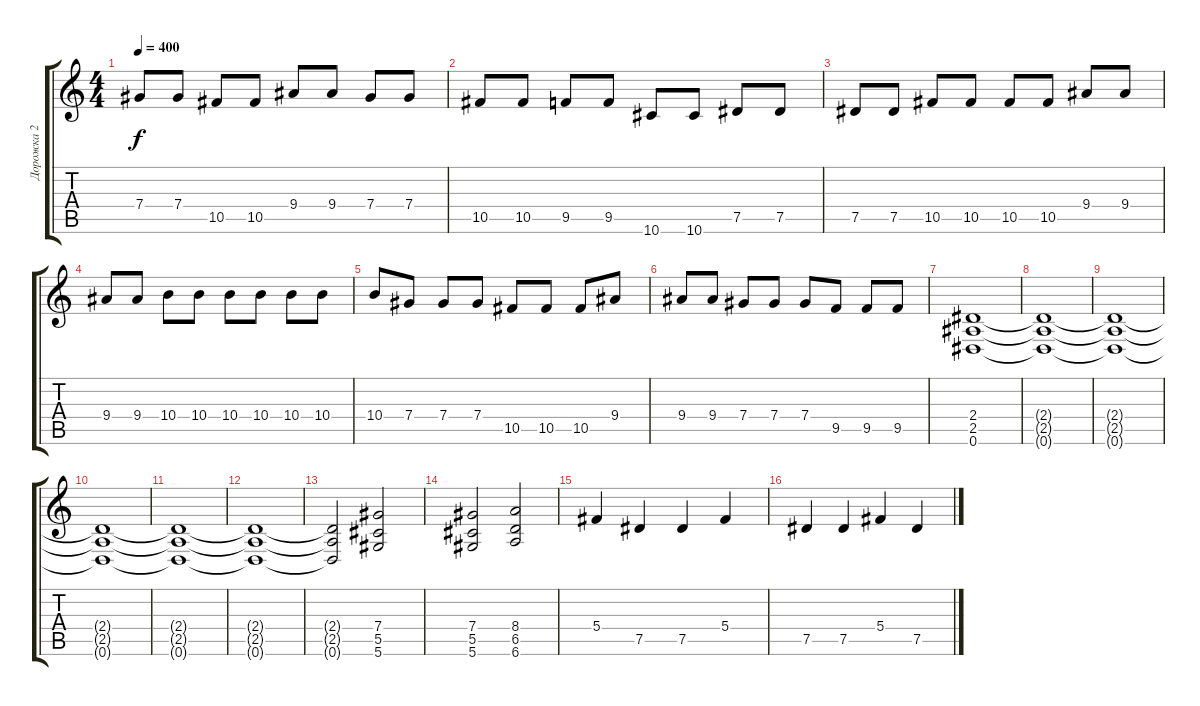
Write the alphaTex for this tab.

\track ("Дорожка 2" "Дорожка 2") {instrument overdrivenguitar}
\staff {score tabs}
\tuning (Eb4 Bb3 Gb3 Db3 Ab2 Eb2) {hide}
\ts (4 4)
\tempo 400
\clef g2
\ks c
7.4.8{dy f} 7.4.8 10.5.8 10.5.8 9.4.8 9.4.8 7.4.8 7.4.8 |
10.5.8 10.5.8 9.5.8 9.5.8 10.6.8 10.6.8 7.5.8 7.5.8 |
7.5.8 7.5.8 10.5.8 10.5.8 10.5.8 10.5.8 9.4.8 9.4.8 |
9.4.8 9.4.8 10.4.8 10.4.8 10.4.8 10.4.8 10.4.8 10.4.8 |
10.4.8 7.4.8 7.4.8 7.4.8 10.5.8 10.5.8 10.5.8 9.4.8 |
9.4.8 9.4.8 7.4.8 7.4.8 7.4.8 9.5.8 9.5.8 9.5.8 |
(2.4 2.5 0.6).1 |
(2.4{t} 2.5{t} 0.6{t}).1 |
(2.4{t} 2.5{t} 0.6{t}).1 |
(2.4{t} 2.5{t} 0.6{t}).1 |
(2.4{t} 2.5{t} 0.6{t}).1 |
(2.4{t} 2.5{t} 0.6{t}).1 |
(2.4{t} 2.5{t} 0.6{t}).2 (7.4 5.5 5.6).2 |
(7.4 5.5 5.6).2 (8.4 6.5 6.6).2 |
5.4.4 7.5.4 7.5.4 5.4.4 |
7.5.4 7.5.4 5.4.4 7.5.4
